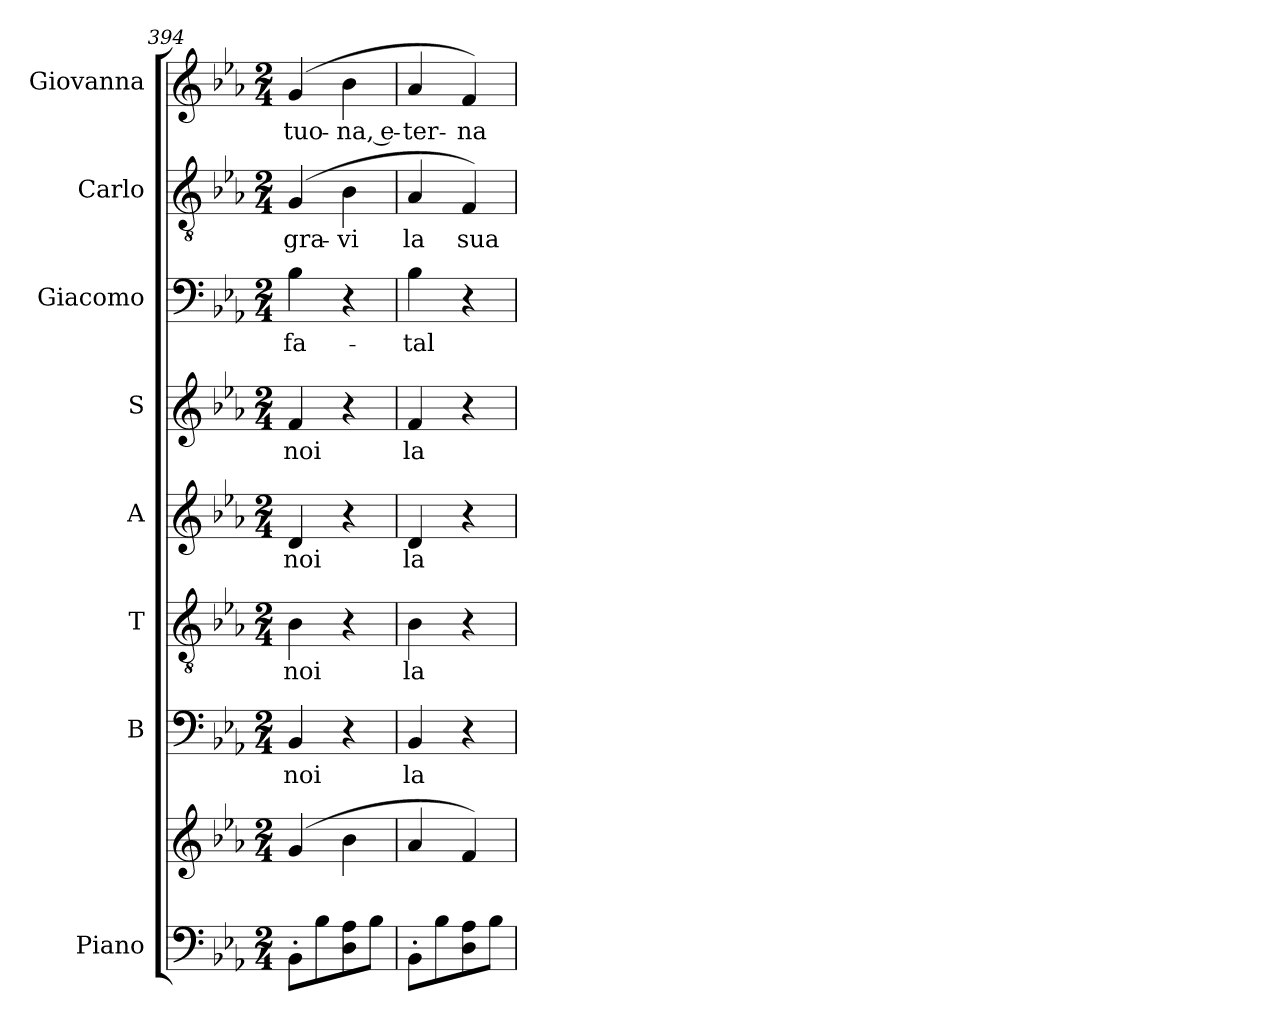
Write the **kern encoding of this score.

**kern	**kern	**kern	**text	**kern	**text	**kern	**text	**kern	**text	**kern	**text	**kern	**text	**kern	**text
*part8	*part8	*part7	*part7	*part6	*part6	*part5	*part5	*part4	*part4	*part3	*part3	*part2	*part2	*part1	*part1
*staff9	*staff8	*staff7	*staff7	*staff6	*staff6	*staff5	*staff5	*staff4	*staff4	*staff3	*staff3	*staff2	*staff2	*staff1	*staff1
*I"Piano	*	*I"B	*	*I"T	*	*I"A	*	*I"S	*	*I"Giacomo	*	*I"Carlo	*	*I"Giovanna	*
*I'Pno	*	*I'B	*	*I'T	*	*I'A	*	*I'S	*	*	*	*	*	*	*
*clefF4	*clefG2	*clefF4	*	*clefGv2	*	*clefG2	*	*clefG2	*	*clefF4	*	*clefGv2	*	*clefG2	*
*k[b-e-a-]	*k[b-e-a-]	*k[b-e-a-]	*	*k[b-e-a-]	*	*k[b-e-a-]	*	*k[b-e-a-]	*	*k[b-e-a-]	*	*k[b-e-a-]	*	*k[b-e-a-]	*
*M2/4	*M2/4	*M2/4	*	*M2/4	*	*M2/4	*	*M2/4	*	*M2/4	*	*M2/4	*	*M2/4	*
=394	=394	=394	=394	=394	=394	=394	=394	=394	=394	=394	=394	=394	=394	=394	=394
!	!	!	!LO:LY:b	!	!LO:LY:b	!	!LO:LY:b	!	!LO:LY:b	!	!LO:LY:b	!	!LO:LY:b	!	!LO:LY:b
8BB-'\L	(4g/	4BB-/	noi	4B-\	noi	4d/	noi	4f/	noi	4B-\	fa-	(4G/	gra-	(4g/	tuo-
8B-\	.	.	.	.	.	.	.	.	.	.	.	.	.	.	.
!	!	!	!	!	!	!	!	!	!	!	!	!	!LO:LY:b	!	!LO:LY:b
8D\ 8A-\	4b-\	4r	.	4r	.	4r	.	4r	.	4r	.	4B-\	-vi	4b-\	-na, e-
8B-\J	.	.	.	.	.	.	.	.	.	.	.	.	.	.	.
=395	=395	=395	=395	=395	=395	=395	=395	=395	=395	=395	=395	=395	=395	=395	=395
!	!	!	!LO:LY:b	!	!LO:LY:b	!	!LO:LY:b	!	!LO:LY:b	!	!LO:LY:b	!	!LO:LY:b	!	!LO:LY:b
8BB-'\L	4a-/	4BB-/	la	4B-\	la	4d/	la	4f/	la	4B-\	-tal	4A-/	la	4a-/	-ter-
8B-\	.	.	.	.	.	.	.	.	.	.	.	.	.	.	.
!	!	!	!	!	!	!	!	!	!	!	!	!	!LO:LY:b	!	!LO:LY:b
8D\ 8A-\	4f/)	4r	.	4r	.	4r	.	4r	.	4r	.	4F/)	sua	4f/)	-na
8B-\J	.	.	.	.	.	.	.	.	.	.	.	.	.	.	.
=	=	=	=	=	=	=	=	=	=	=	=	=	=	=	=
*-	*-	*-	*-	*-	*-	*-	*-	*-	*-	*-	*-	*-	*-	*-	*-
